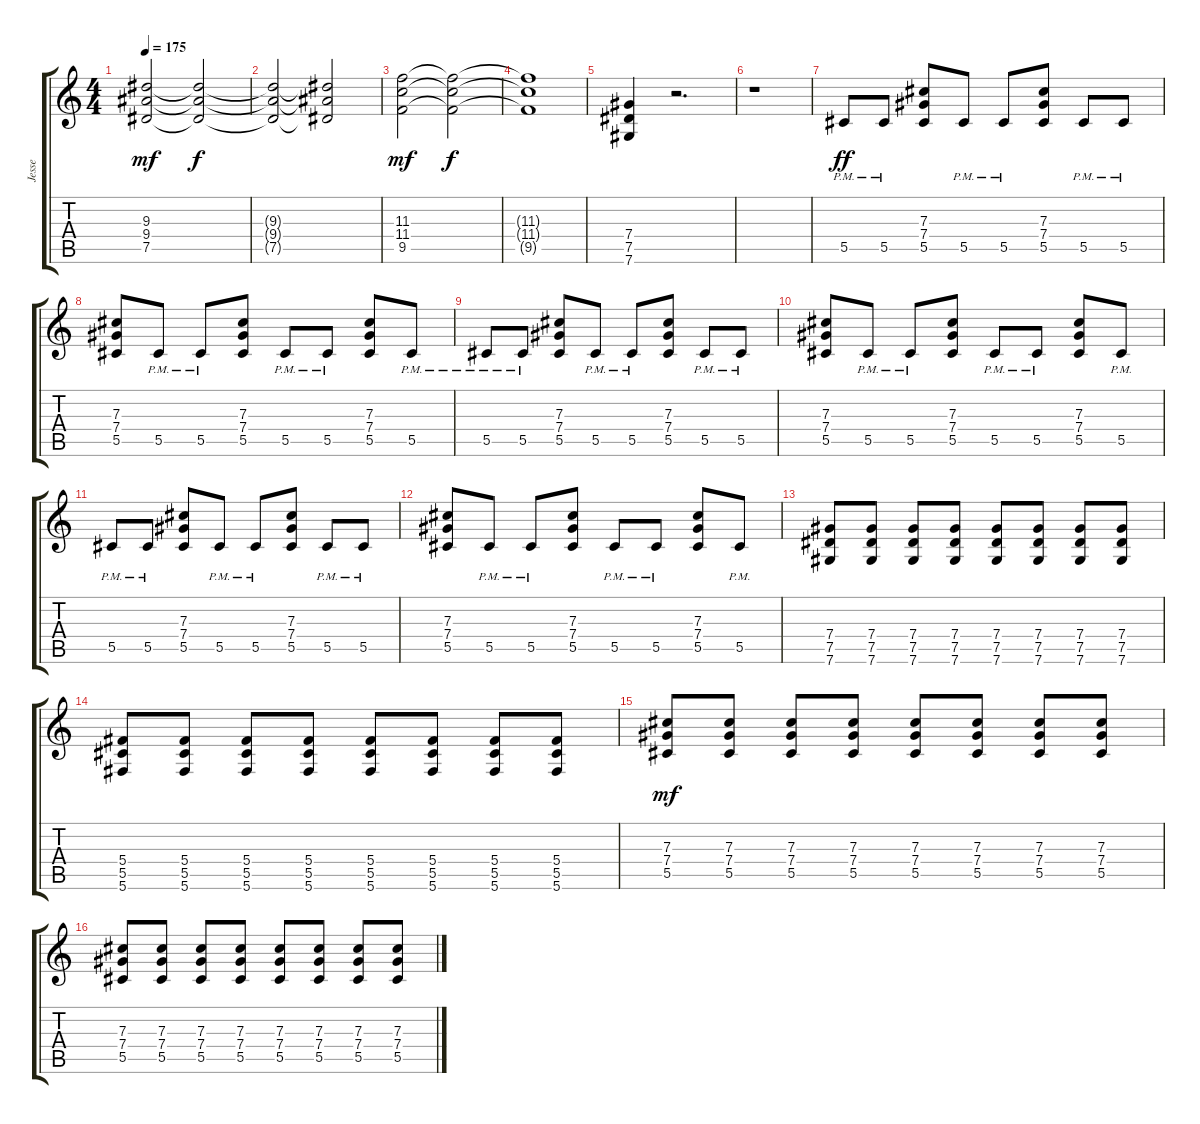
\track ("Jesse" "Jesse") {instrument distortionguitar}
\staff {score tabs}
\tuning (Eb4 Bb3 Gb3 Db3 Ab2 Db2) {hide}
\ts (4 4)
\tempo 175
\clef g2
\ks c
(9.3 9.4 7.5).2{dy mf} (9.3{t} 9.4{t} 7.5{t}).2{dy f} |
(9.3{t} 9.4{t} 7.5{t}).2 (9.3{t} 9.4{t} 7.5{t}).2 |
(11.3 11.4 9.5).2{dy mf} (11.3{t} 11.4{t} 9.5{t}).2{dy f} |
(11.3{t} 11.4{t} 9.5{t}).1 |
(7.4 7.5 7.6).4 r.2{d} |
r.1 |
5.5{pm}.8{dy ff} 5.5{pm}.8 (7.3 7.4 5.5).8 5.5{pm}.8 5.5{pm}.8 (7.3 7.4 5.5).8 5.5{pm}.8 5.5{pm}.8 |
(7.3 7.4 5.5).8 5.5{pm}.8 5.5{pm}.8 (7.3 7.4 5.5).8 5.5{pm}.8 5.5{pm}.8 (7.3 7.4 5.5).8 5.5{pm}.8 |
5.5{pm}.8 5.5{pm}.8 (7.3 7.4 5.5).8 5.5{pm}.8 5.5{pm}.8 (7.3 7.4 5.5).8 5.5{pm}.8 5.5{pm}.8 |
(7.3 7.4 5.5).8 5.5{pm}.8 5.5{pm}.8 (7.3 7.4 5.5).8 5.5{pm}.8 5.5{pm}.8 (7.3 7.4 5.5).8 5.5{pm}.8 |
5.5{pm}.8 5.5{pm}.8 (7.3 7.4 5.5).8 5.5{pm}.8 5.5{pm}.8 (7.3 7.4 5.5).8 5.5{pm}.8 5.5{pm}.8 |
(7.3 7.4 5.5).8 5.5{pm}.8 5.5{pm}.8 (7.3 7.4 5.5).8 5.5{pm}.8 5.5{pm}.8 (7.3 7.4 5.5).8 5.5{pm}.8 |
(7.4 7.5 7.6).8 (7.4 7.5 7.6).8 (7.4 7.5 7.6).8 (7.4 7.5 7.6).8 (7.4 7.5 7.6).8 (7.4 7.5 7.6).8 (7.4 7.5 7.6).8 (7.4 7.5 7.6).8 |
(5.4 5.5 5.6).8 (5.4 5.5 5.6).8 (5.4 5.5 5.6).8 (5.4 5.5 5.6).8 (5.4 5.5 5.6).8 (5.4 5.5 5.6).8 (5.4 5.5 5.6).8 (5.4 5.5 5.6).8 |
(7.3 7.4 5.5).8{dy mf} (7.3 7.4 5.5).8 (7.3 7.4 5.5).8 (7.3 7.4 5.5).8 (7.3 7.4 5.5).8 (7.3 7.4 5.5).8 (7.3 7.4 5.5).8 (7.3 7.4 5.5).8 |
(7.3 7.4 5.5).8 (7.3 7.4 5.5).8 (7.3 7.4 5.5).8 (7.3 7.4 5.5).8 (7.3 7.4 5.5).8 (7.3 7.4 5.5).8 (7.3 7.4 5.5).8 (7.3 7.4 5.5).8
